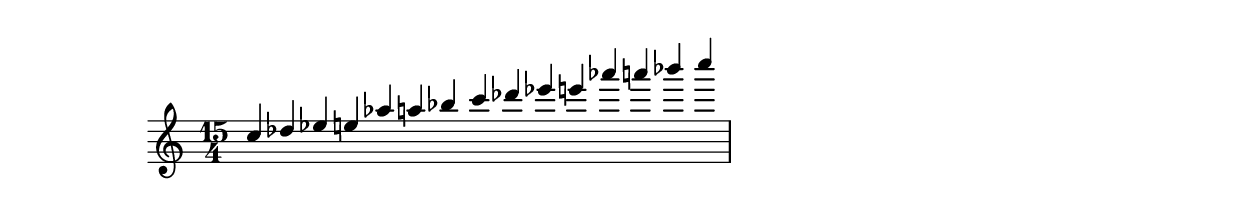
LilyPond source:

\version "2.18.2" \score { \new Staff << \new Voice { \set midiInstrument = #"piano" \voiceOne
 \key c \major \time 15/4
\override Voice.TextScript.font-size = #-4
 { c'' des'' ees'' e'' aes'' a'' bes'' c''' des''' ees''' e''' aes''' a''' bes''' c''''  } 
 } >> \layout { } \midi { \context { \Staff \remove "Staff_performer" }
\context { \Voice \consists "Staff_performer" } \tempo 2 = 60 } }
\paper{oddHeaderMarkup = ##f oddFooterMarkup = ##f}
